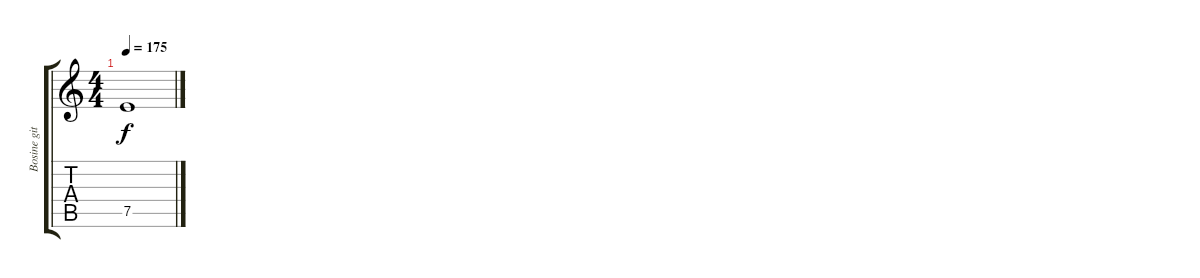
\track ("Bosine gitara" "Bosine git") {instrument electricbassfinger}
\staff {score tabs}
\tuning (E4 B3 G3 D3 A2 E2) {hide}
\ts (4 4)
\tempo 175
\clef g2
\ks c
7.5.1{dy f}
